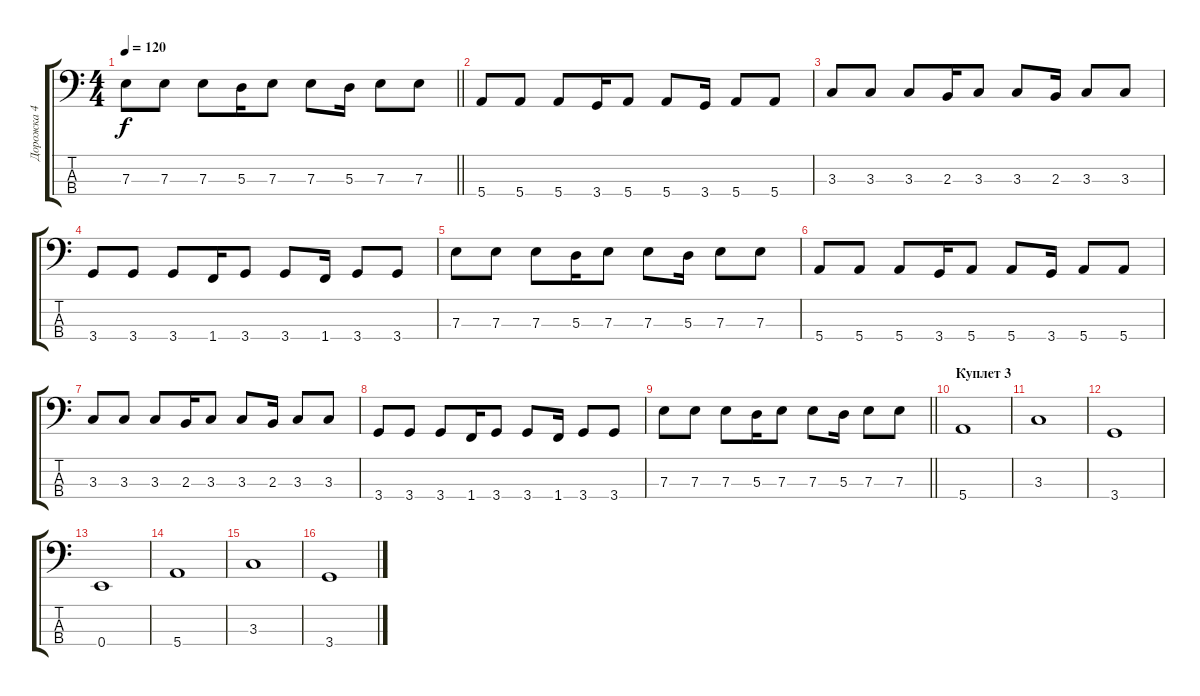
\track ("Дорожка 4" "Дорожка 4") {instrument electricbassfinger}
\staff {score tabs}
\tuning (G2 D2 A1 E1) {hide}
\ts (4 4)
\tempo 120
\clef f4
\barLineRight lightlight
\ks c
7.3.8{dy f} 7.3.8 7.3.8 5.3.16 7.3.8 7.3.8 5.3.16 7.3.8 7.3.8 |
5.4.8 5.4.8 5.4.8 3.4.16 5.4.8 5.4.8 3.4.16 5.4.8 5.4.8 |
3.3.8 3.3.8 3.3.8 2.3.16 3.3.8 3.3.8 2.3.16 3.3.8 3.3.8 |
3.4.8 3.4.8 3.4.8 1.4.16 3.4.8 3.4.8 1.4.16 3.4.8 3.4.8 |
7.3.8 7.3.8 7.3.8 5.3.16 7.3.8 7.3.8 5.3.16 7.3.8 7.3.8 |
5.4.8 5.4.8 5.4.8 3.4.16 5.4.8 5.4.8 3.4.16 5.4.8 5.4.8 |
3.3.8 3.3.8 3.3.8 2.3.16 3.3.8 3.3.8 2.3.16 3.3.8 3.3.8 |
3.4.8 3.4.8 3.4.8 1.4.16 3.4.8 3.4.8 1.4.16 3.4.8 3.4.8 |
\barLineRight lightlight
7.3.8 7.3.8 7.3.8 5.3.16 7.3.8 7.3.8 5.3.16 7.3.8 7.3.8 |
\section ("" "Куплет 3")
5.4.1 |
3.3.1 |
3.4.1 |
0.4.1 |
5.4.1 |
3.3.1 |
3.4.1
